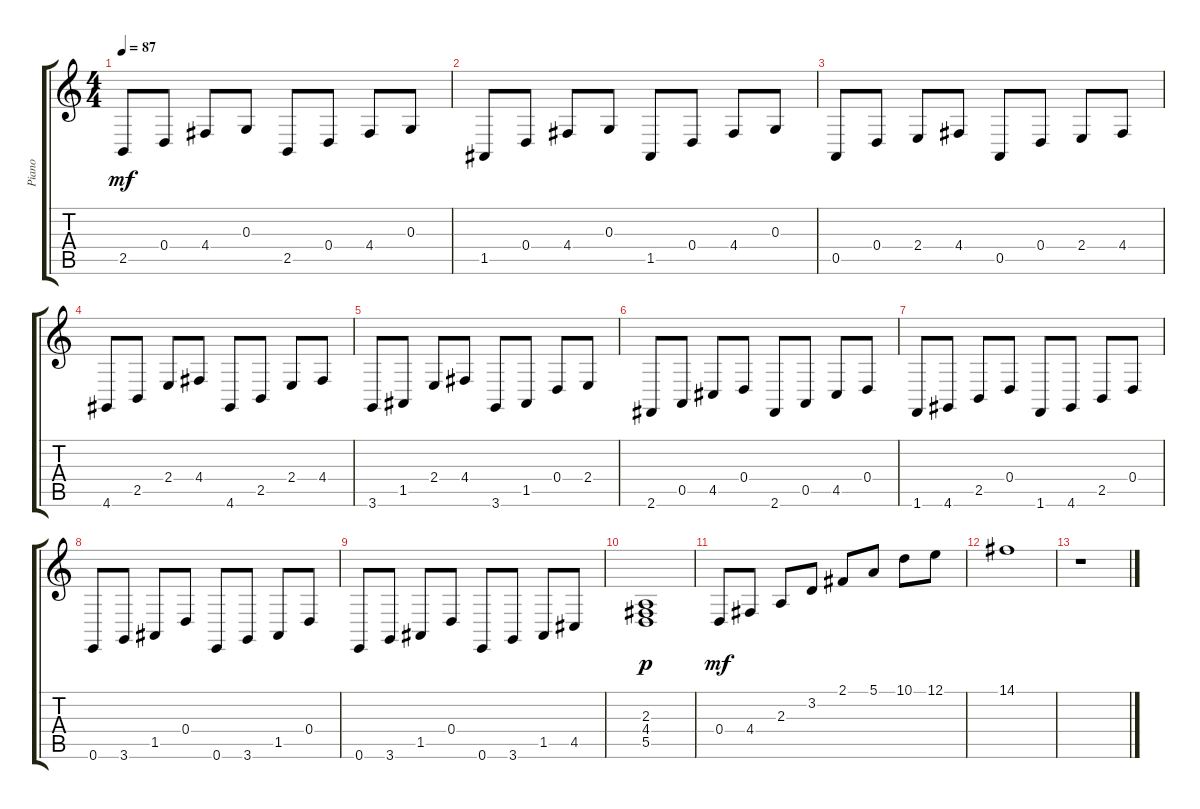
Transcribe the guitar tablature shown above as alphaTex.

\track ("Piano" "Piano") {instrument acousticgrandpiano}
\staff {score tabs}
\tuning (E4 B3 G3 D3 A2 E2) {hide}
\ts (4 4)
\tempo 87
\clef g2
\ks c
2.5.8{dy mf} 0.4.8 4.4.8 0.3.8 2.5.8 0.4.8 4.4.8 0.3.8 |
1.5.8 0.4.8 4.4.8 0.3.8 1.5.8 0.4.8 4.4.8 0.3.8 |
0.5.8 0.4.8 2.4.8 4.4.8 0.5.8 0.4.8 2.4.8 4.4.8 |
4.6.8 2.5.8 2.4.8 4.4.8 4.6.8 2.5.8 2.4.8 4.4.8 |
3.6.8 1.5.8 2.4.8 4.4.8 3.6.8 1.5.8 0.4.8 2.4.8 |
2.6.8 0.5.8 4.5.8 0.4.8 2.6.8 0.5.8 4.5.8 0.4.8 |
1.6.8 4.6.8 2.5.8 0.4.8 1.6.8 4.6.8 2.5.8 0.4.8 |
0.6.8 3.6.8 1.5.8 0.4.8 0.6.8 3.6.8 1.5.8 0.4.8 |
0.6.8 3.6.8 1.5.8 0.4.8 0.6.8 3.6.8 1.5.8 4.5.8 |
(2.3 4.4 5.5).1{dy p} |
0.4.8{dy mf} 4.4.8 2.3.8 3.2.8 2.1.8 5.1.8 10.1.8 12.1.8 |
14.1.1 |
r.1
